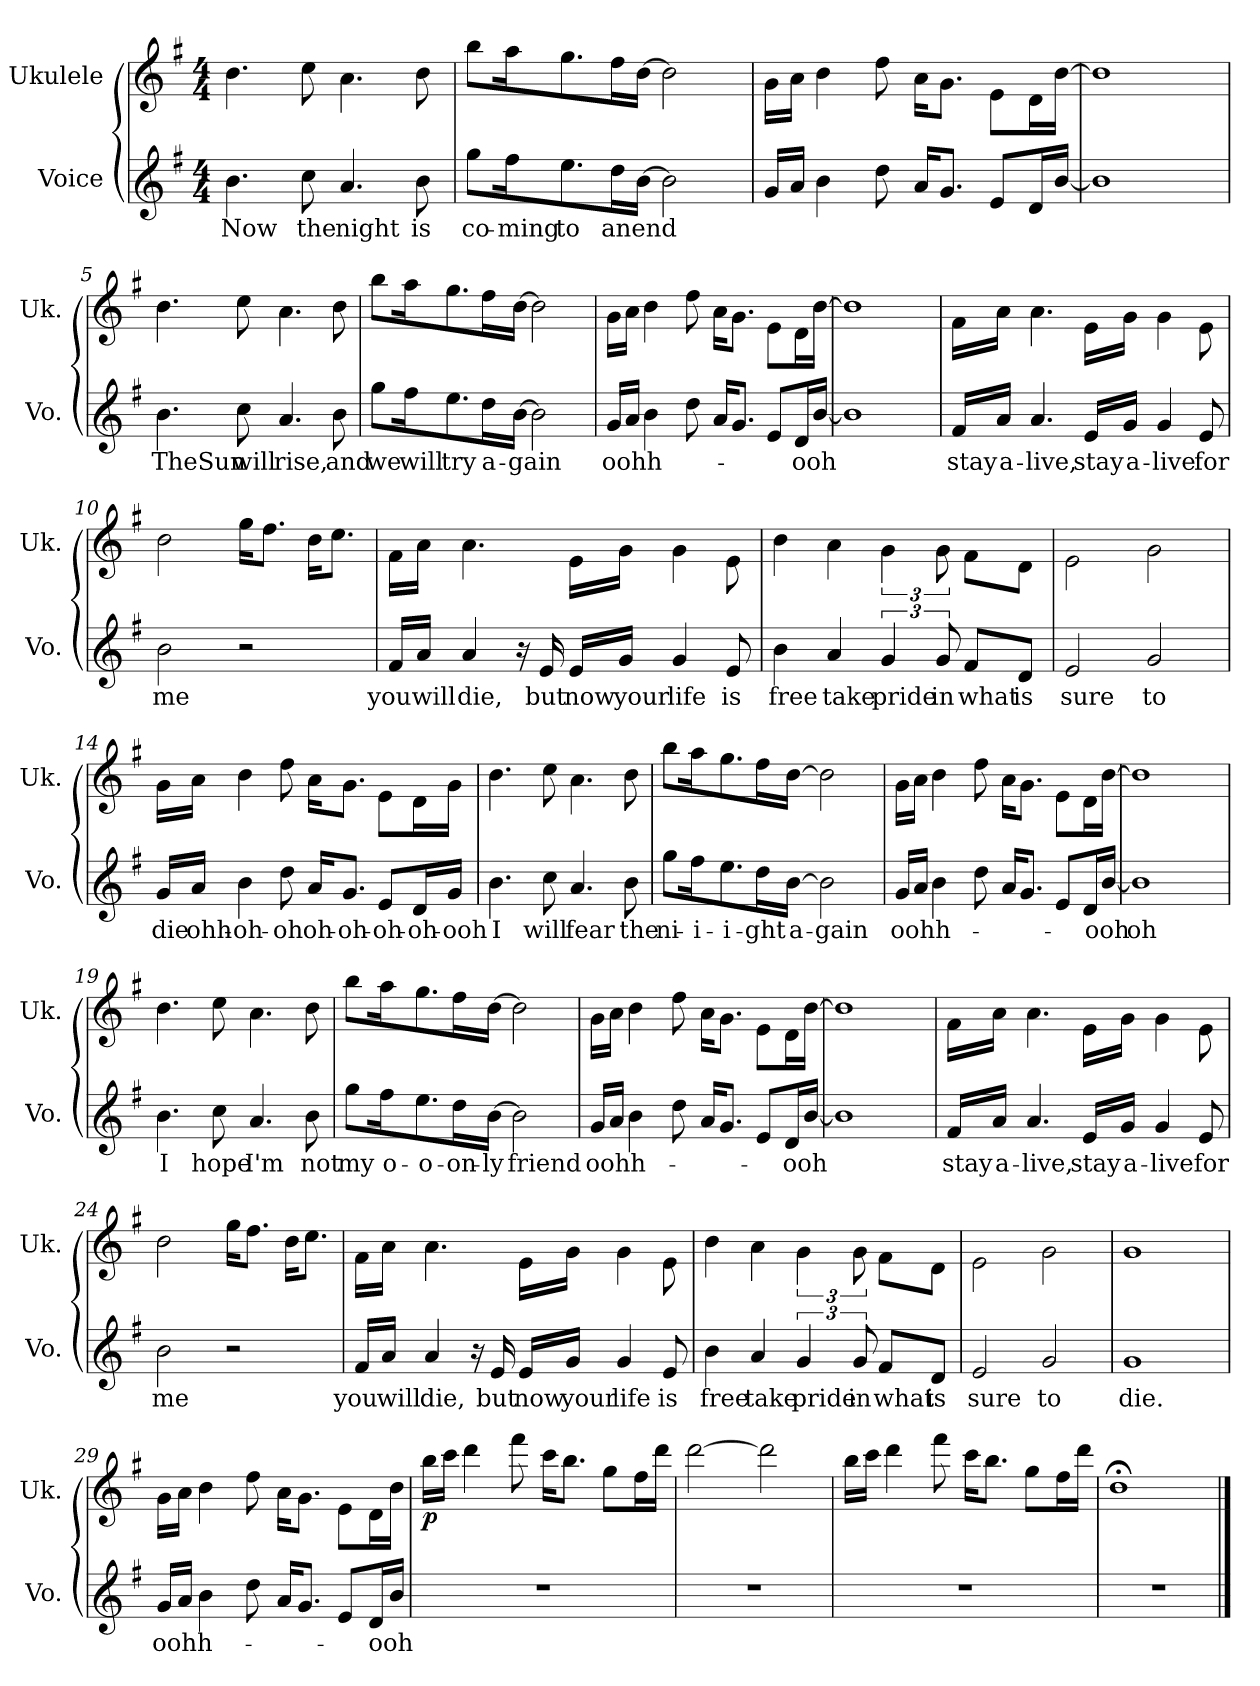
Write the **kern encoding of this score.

**kern	**text	**kern	**dynam
*part2	*part2	*part1	*part1
*staff2	*staff2	*staff1	*staff1
*I"Voice	*	*I"Ukulele	*
*I'Vo.	*	*I'Uk.	*
*	*	*stria4	*
*clefG2	*	*	*
*k[f#]	*	*k[f#]	*
*M4/4	*	*M4/4	*
*MM60	*	*MM60	*
=1	=1	=1	=1
!	!LO:LY:b	!	!
4.b\	Now	4.b\	.
!	!LO:LY:b	!	!
8cc\	the	8cc\	.
!	!LO:LY:b	!	!
4.a/	night	4.a\	.
!	!LO:LY:b	!	!
8b\	is	8b\	.
=2	=2	=2	=2
!	!LO:LY:b	!	!
8gg\L	co-	8gg\L	.
!	!LO:LY:b	!	!
16ff#\K	-ming	16ff#\K	.
!	!LO:LY:b	!	!
8.ee\	to	8.ee\	.
!	!LO:LY:b	!	!
16dd\L	an	16dd\L	.
!	!LO:LY:b	!	!
[16b\JJ	end	[16b\JJ	.
2b\]	.	2b\]	.
=3	=3	=3	=3
16g/LL	.	16g\LL	.
16a/JJ	.	16a\JJ	.
4b\	.	4b\	.
8dd\	.	8dd\	.
16a/KL	.	16a\KL	.
8.g/J	.	8.g\J	.
8e/L	.	8e\L	.
16d/L	.	16d\L	.
[16b/JJ	.	[16b\JJ	.
=4	=4	=4	=4
1b]	.	1b]	.
=5	=5	=5	=5
!	!LO:LY:b	!	!
4.b\	TheSun	4.b\	.
!	!LO:LY:b	!	!
8cc\	will	8cc\	.
!	!LO:LY:b	!	!
4.a/	rise,	4.a\	.
!	!LO:LY:b	!	!
8b\	and	8b\	.
!!LO:LB:g=z
=6	=6	=6	=6
!	!LO:LY:b	!	!
8gg\L	we	8gg\L	.
!	!LO:LY:b	!	!
16ff#\K	will	16ff#\K	.
!	!LO:LY:b	!	!
8.ee\	try	8.ee\	.
!	!LO:LY:b	!	!
16dd\L	a-	16dd\L	.
!	!LO:LY:b	!	!
[16b\JJ	-gain	[16b\JJ	.
2b\]	.	2b\]	.
=7	=7	=7	=7
!	!LO:LY:b	!	!
16g/LL	oohh-	16g\LL	.
16a/JJ	.	16a\JJ	.
4b\	.	4b\	.
8dd\	.	8dd\	.
16a/KL	.	16a\KL	.
8.g/J	.	8.g\J	.
8e/L	.	8e\L	.
16d/L	.	16d\L	.
!	!LO:LY:b	!	!
[16b/JJ	-ooh	[16b\JJ	.
=8	=8	=8	=8
1b]	.	1b]	.
=9	=9	=9	=9
!	!LO:LY:b	!	!
16f#/LL	stay	16f#\LL	.
!	!LO:LY:b	!	!
16a/JJ	a-	16a\JJ	.
!	!LO:LY:b	!	!
4.a/	-live,	4.a\	.
!	!LO:LY:b	!	!
16e/LL	stay	16e\LL	.
!	!LO:LY:b	!	!
16g/JJ	a-	16g\JJ	.
!	!LO:LY:b	!	!
4g/	-live	4g\	.
!	!LO:LY:b	!	!
8e/	for	8e\	.
=10	=10	=10	=10
!	!LO:LY:b	!	!
2b\	me	2b\	.
2r	.	16ee\KL	.
.	.	8.dd\J	.
.	.	16b\KL	.
.	.	8.cc\J	.
!!LO:LB:g=z
=11	=11	=11	=11
!	!LO:LY:b	!	!
16f#/LL	you	16f#\LL	.
!	!LO:LY:b	!	!
16a/JJ	will	16a\JJ	.
!	!LO:LY:b	!	!
4a/	die,	4.a\	.
16r	.	.	.
!	!LO:LY:b	!	!
16e/	but	.	.
!	!LO:LY:b	!	!
16e/LL	now	16e\LL	.
!	!LO:LY:b	!	!
16g/JJ	your	16g\JJ	.
!	!LO:LY:b	!	!
4g/	life	4g\	.
!	!LO:LY:b	!	!
8e/	is	8e\	.
=12	=12	=12	=12
!	!LO:LY:b	!	!
4b\	free	4b\	.
!	!LO:LY:b	!	!
4a/	take	4a\	.
!	!LO:LY:b	!	!
6g/	pride	6g\	.
!	!LO:LY:b	!	!
12g/	in	12g\	.
!	!LO:LY:b	!	!
8f#/L	what	8f#\L	.
!	!LO:LY:b	!	!
8d/J	is	8d\J	.
=13	=13	=13	=13
!	!LO:LY:b	!	!
2e/	sure	2e\	.
!	!LO:LY:b	!	!
2g/	to	2g\	.
!!LO:LB:g=z
=14	=14	=14	=14
!	!LO:LY:b	!	!
16g/LL	die	16g\LL	.
!	!LO:LY:b	!	!
16a/JJ	ohh-	16a\JJ	.
!	!LO:LY:b	!	!
4b\	-oh-	4b\	.
!	!LO:LY:b	!	!
8dd\	-oh	8dd\	.
!	!LO:LY:b	!	!
16a/KL	oh-	16a\KL	.
!	!LO:LY:b	!	!
8.g/J	-oh-	8.g\J	.
!	!LO:LY:b	!	!
8e/L	-oh-	8e\L	.
!	!LO:LY:b	!	!
16d/L	-oh-	16d\L	.
!	!LO:LY:b	!	!
16g/JJ	-ooh	16g\JJ	.
=15	=15	=15	=15
!	!LO:LY:b	!	!
4.b\	I	4.b\	.
!	!LO:LY:b	!	!
8cc\	will	8cc\	.
!	!LO:LY:b	!	!
4.a/	fear	4.a\	.
!	!LO:LY:b	!	!
8b\	the	8b\	.
=16	=16	=16	=16
!	!LO:LY:b	!	!
8gg\L	ni-	8gg\L	.
!	!LO:LY:b	!	!
16ff#\K	-i-	16ff#\K	.
!	!LO:LY:b	!	!
8.ee\	-i-	8.ee\	.
!	!LO:LY:b	!	!
16dd\L	-ght	16dd\L	.
!	!LO:LY:b	!	!
[16b\JJ	a-	[16b\JJ	.
!	!LO:LY:b	!	!
2b\]	-gain	2b\]	.
=17	=17	=17	=17
!	!LO:LY:b	!	!
16g/LL	oohh-	16g\LL	.
16a/JJ	.	16a\JJ	.
4b\	.	4b\	.
8dd\	.	8dd\	.
16a/KL	.	16a\KL	.
8.g/J	.	8.g\J	.
8e/L	.	8e\L	.
16d/L	.	16d\L	.
!	!LO:LY:b	!	!
[16b/JJ	-ooh	[16b\JJ	.
!!LO:LB:g=z
=18	=18	=18	=18
!	!LO:LY:b	!	!
1b]	oh	1b]	.
=19	=19	=19	=19
!	!LO:LY:b	!	!
4.b\	I	4.b\	.
!	!LO:LY:b	!	!
8cc\	hope	8cc\	.
!	!LO:LY:b	!	!
4.a/	I'm	4.a\	.
!	!LO:LY:b	!	!
8b\	not	8b\	.
=20	=20	=20	=20
!	!LO:LY:b	!	!
8gg\L	my	8gg\L	.
!	!LO:LY:b	!	!
16ff#\K	o-	16ff#\K	.
!	!LO:LY:b	!	!
8.ee\	-o-	8.ee\	.
!	!LO:LY:b	!	!
16dd\L	-on-	16dd\L	.
!	!LO:LY:b	!	!
[16b\JJ	-ly	[16b\JJ	.
!	!LO:LY:b	!	!
2b\]	friend	2b\]	.
=21	=21	=21	=21
!	!LO:LY:b	!	!
16g/LL	oohh-	16g\LL	.
16a/JJ	.	16a\JJ	.
4b\	.	4b\	.
8dd\	.	8dd\	.
16a/KL	.	16a\KL	.
8.g/J	.	8.g\J	.
8e/L	.	8e\L	.
16d/L	.	16d\L	.
!	!LO:LY:b	!	!
[16b/JJ	-ooh	[16b\JJ	.
=22	=22	=22	=22
1b]	.	1b]	.
!!LO:PB:g=z
=23	=23	=23	=23
!	!LO:LY:b	!	!
16f#/LL	stay	16f#\LL	.
!	!LO:LY:b	!	!
16a/JJ	a-	16a\JJ	.
!	!LO:LY:b	!	!
4.a/	-live,	4.a\	.
!	!LO:LY:b	!	!
16e/LL	stay	16e\LL	.
!	!LO:LY:b	!	!
16g/JJ	a-	16g\JJ	.
!	!LO:LY:b	!	!
4g/	-live	4g\	.
!	!LO:LY:b	!	!
8e/	for	8e\	.
=24	=24	=24	=24
!	!LO:LY:b	!	!
2b\	me	2b\	.
2r	.	16ee\KL	.
.	.	8.dd\J	.
.	.	16b\KL	.
.	.	8.cc\J	.
=25	=25	=25	=25
!	!LO:LY:b	!	!
16f#/LL	you	16f#\LL	.
!	!LO:LY:b	!	!
16a/JJ	will	16a\JJ	.
!	!LO:LY:b	!	!
4a/	die,	4.a\	.
16r	.	.	.
!	!LO:LY:b	!	!
16e/	but	.	.
!	!LO:LY:b	!	!
16e/LL	now	16e\LL	.
!	!LO:LY:b	!	!
16g/JJ	your	16g\JJ	.
!	!LO:LY:b	!	!
4g/	life	4g\	.
!	!LO:LY:b	!	!
8e/	is	8e\	.
!!LO:LB:g=z
=26	=26	=26	=26
!	!LO:LY:b	!	!
4b\	free	4b\	.
!	!LO:LY:b	!	!
4a/	take	4a\	.
!	!LO:LY:b	!	!
6g/	pride	6g\	.
!	!LO:LY:b	!	!
12g/	in	12g\	.
!	!LO:LY:b	!	!
8f#/L	what	8f#\L	.
!	!LO:LY:b	!	!
8d/J	is	8d\J	.
=27	=27	=27	=27
!	!LO:LY:b	!	!
2e/	sure	2e\	.
!	!LO:LY:b	!	!
2g/	to	2g\	.
=28	=28	=28	=28
!	!LO:LY:b	!	!
1g	die.	1g	.
=29	=29	=29	=29
!	!LO:LY:b	!	!
16g/LL	oohh-	16g\LL	.
16a/JJ	.	16a\JJ	.
4b\	.	4b\	.
8dd\	.	8dd\	.
16a/KL	.	16a\KL	.
8.g/J	.	8.g\J	.
8e/L	.	8e\L	.
16d/L	.	16d\L	.
!	!LO:LY:b	!	!
16b/JJ	-ooh	16b\JJ	.
=30	=30	=30	=30
!	!	!	!LO:DY:b
1r	.	16gg\LL	p
.	.	16aa\JJ	.
.	.	4bb\	.
.	.	8ddd\	.
.	.	16aa\KL	.
.	.	8.gg\J	.
.	.	8ee\L	.
.	.	16dd\L	.
.	.	16bb\JJ	.
=31	=31	=31	=31
1r	.	[2bb\	.
.	.	2bb\]	.
!!LO:LB:g=z
=32	=32	=32	=32
1r	.	16gg\LL	.
.	.	16aa\JJ	.
.	.	4bb\	.
.	.	8ddd\	.
.	.	16aa\KL	.
.	.	8.gg\J	.
.	.	8ee\L	.
.	.	16dd\L	.
.	.	16bb\JJ	.
=33	=33	=33	=33
1r	.	1b;<	.
==	==	==	==
*-	*-	*-	*-
